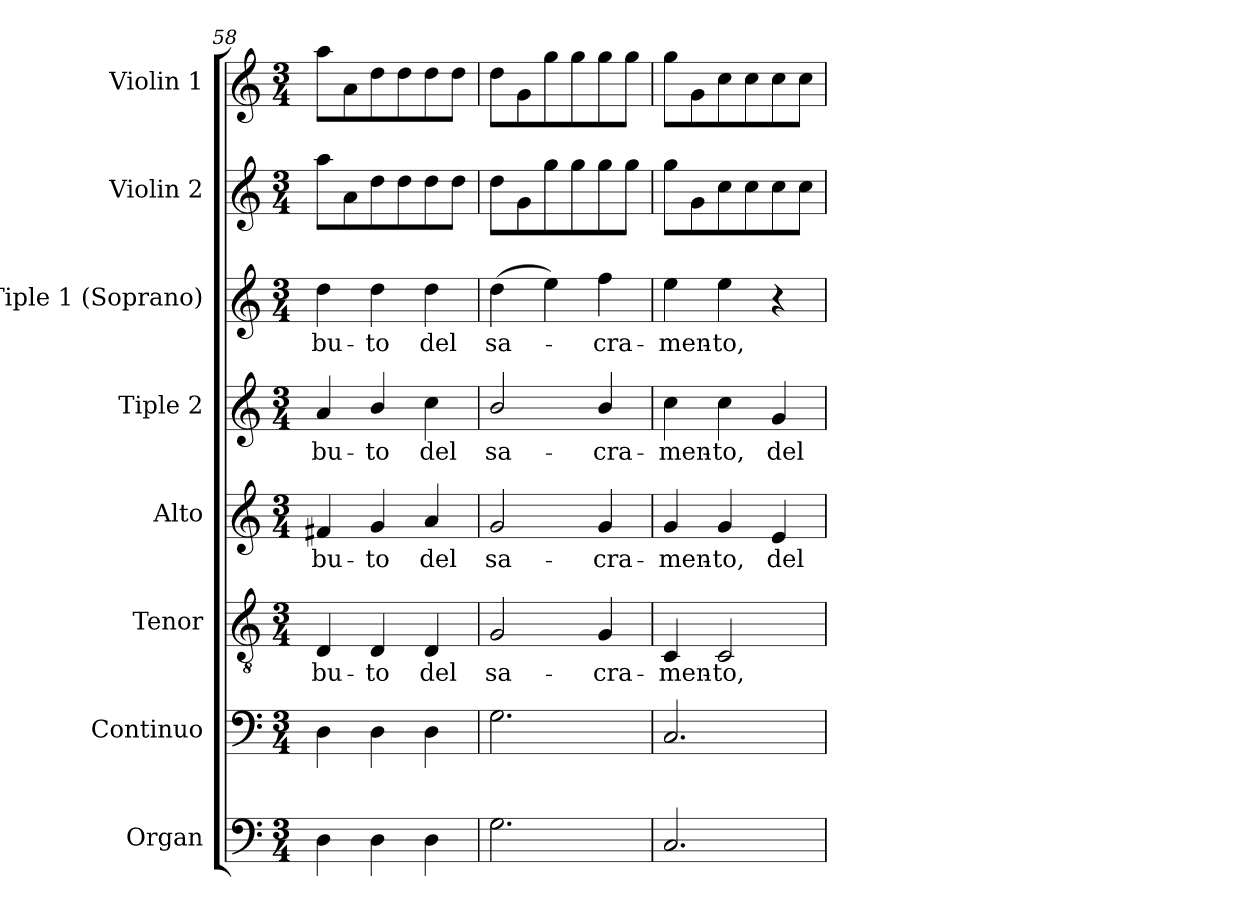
**kern	**kern	**kern	**text	**kern	**text	**kern	**text	**kern	**text	**kern	**kern
*part8	*part7	*part6	*part6	*part5	*part5	*part4	*part4	*part3	*part3	*part2	*part1
*staff8	*staff7	*staff6	*staff6	*staff5	*staff5	*staff4	*staff4	*staff3	*staff3	*staff2	*staff1
*I"Organ	*I"Continuo	*I"Tenor	*	*I"Alto	*	*I"Tiple 2	*	*I"Tiple 1 (Soprano)	*	*I"Violin 2	*I"Violin 1
*I'Org.	*I'Cont.	*I'T.	*	*I'A.	*	*	*	*I'S	*	*I'Vln. 2	*I'Vln. 1
*clefF4	*clefF4	*clefGv2	*	*clefG2	*	*clefG2	*	*clefG2	*	*clefG2	*clefG2
*	*	*ITrd7c12	*	*	*	*	*	*	*	*	*
*k[]	*k[]	*k[]	*	*k[]	*	*k[]	*	*k[]	*	*k[]	*k[]
*C:	*C:	*C:	*	*C:	*	*C:	*	*C:	*	*C:	*C:
*M3/4	*M3/4	*M3/4	*	*M3/4	*	*M3/4	*	*M3/4	*	*M3/4	*M3/4
=58	=58	=58	=58	=58	=58	=58	=58	=58	=58	=58	=58
!	!	!	!LO:LY:b:color=#000000	!	!	!	!	!	!	!	!
!	!	!	!	!	!LO:LY:b:color=#000000	!	!	!	!	!	!
!	!	!	!	!	!	!	!LO:LY:b:color=#000000	!	!	!	!
!	!	!	!	!	!	!	!	!	!LO:LY:b:color=#000000	!	!
4Di\	4Di\	4DDi/	-bu-	4f#Xi/	-bu-	4ai/	-bu-	4ddi\	-bu-	8aai\L	8aai\L
.	.	.	.	.	.	.	.	.	.	8ai\	8ai\
!	!	!	!LO:LY:b:color=#000000	!	!	!	!	!	!	!	!
!	!	!	!	!	!LO:LY:b:color=#000000	!	!	!	!	!	!
!	!	!	!	!	!	!	!LO:LY:b:color=#000000	!	!	!	!
!	!	!	!	!	!	!	!	!	!LO:LY:b:color=#000000	!	!
4Di\	4Di\	4DDi/	-to	4gi/	-to	4bi/	-to	4ddi\	-to	8ddi\	8ddi\
.	.	.	.	.	.	.	.	.	.	8ddi\	8ddi\
!	!	!	!LO:LY:b:color=#000000	!	!	!	!	!	!	!	!
!	!	!	!	!	!LO:LY:b:color=#000000	!	!	!	!	!	!
!	!	!	!	!	!	!	!LO:LY:b:color=#000000	!	!	!	!
!	!	!	!	!	!	!	!	!	!LO:LY:b:color=#000000	!	!
4Di\	4Di\	4DDi/	del	4ai/	del	4cci\	del	4ddi\	del	8ddi\	8ddi\
.	.	.	.	.	.	.	.	.	.	8ddi\J	8ddi\J
=59	=59	=59	=59	=59	=59	=59	=59	=59	=59	=59	=59
!	!	!	!LO:LY:b:color=#000000	!	!	!	!	!	!	!	!
!	!	!	!	!	!LO:LY:b:color=#000000	!	!	!	!	!	!
!	!	!	!	!	!	!	!LO:LY:b:color=#000000	!	!	!	!
!	!	!	!	!	!	!	!	!	!LO:LY:b:color=#000000	!	!
2.Gi\	2.Gi\	2GGi/	sa-	2gi/	sa-	2bi/	sa-	(4ddi\	sa-	8ddi\L	8ddi\L
.	.	.	.	.	.	.	.	.	.	8gi\	8gi\
.	.	.	.	.	.	.	.	4eei\)	.	8ggi\	8ggi\
.	.	.	.	.	.	.	.	.	.	8ggi\	8ggi\
!	!	!	!LO:LY:b:color=#000000	!	!	!	!	!	!	!	!
!	!	!	!	!	!LO:LY:b:color=#000000	!	!	!	!	!	!
!	!	!	!	!	!	!	!LO:LY:b:color=#000000	!	!	!	!
!	!	!	!	!	!	!	!	!	!LO:LY:b:color=#000000	!	!
.	.	4GGi/	-cra-	4gi/	-cra-	4bi/	-cra-	4ffi\	-cra-	8ggi\	8ggi\
.	.	.	.	.	.	.	.	.	.	8ggi\J	8ggi\J
=60	=60	=60	=60	=60	=60	=60	=60	=60	=60	=60	=60
!	!	!	!LO:LY:b:color=#000000	!	!	!	!	!	!	!	!
!	!	!	!	!	!LO:LY:b:color=#000000	!	!	!	!	!	!
!	!	!	!	!	!	!	!LO:LY:b:color=#000000	!	!	!	!
!	!	!	!	!	!	!	!	!	!LO:LY:b:color=#000000	!	!
2.Ci/	2.Ci/	4CCi/	-men-	4gi/	-men-	4cci\	-men-	4eei\	-men-	8ggi\L	8ggi\L
.	.	.	.	.	.	.	.	.	.	8gi\	8gi\
!	!	!	!LO:LY:b:color=#000000	!	!	!	!	!	!	!	!
!	!	!	!	!	!LO:LY:b:color=#000000	!	!	!	!	!	!
!	!	!	!	!	!	!	!LO:LY:b:color=#000000	!	!	!	!
!	!	!	!	!	!	!	!	!	!LO:LY:b:color=#000000	!	!
.	.	2CCi/	-to,	4gi/	-to,	4cci\	-to,	4eei\	-to,	8cci\	8cci\
.	.	.	.	.	.	.	.	.	.	8cci\	8cci\
!	!	!	!	!	!LO:LY:b:color=#000000	!	!	!	!	!	!
!	!	!	!	!	!	!	!LO:LY:b:color=#000000	!	!	!	!
.	.	.	.	4ei/	del	4gi/	del	4r	.	8cci\	8cci\
.	.	.	.	.	.	.	.	.	.	8cci\J	8cci\J
=	=	=	=	=	=	=	=	=	=	=	=
*-	*-	*-	*-	*-	*-	*-	*-	*-	*-	*-	*-
